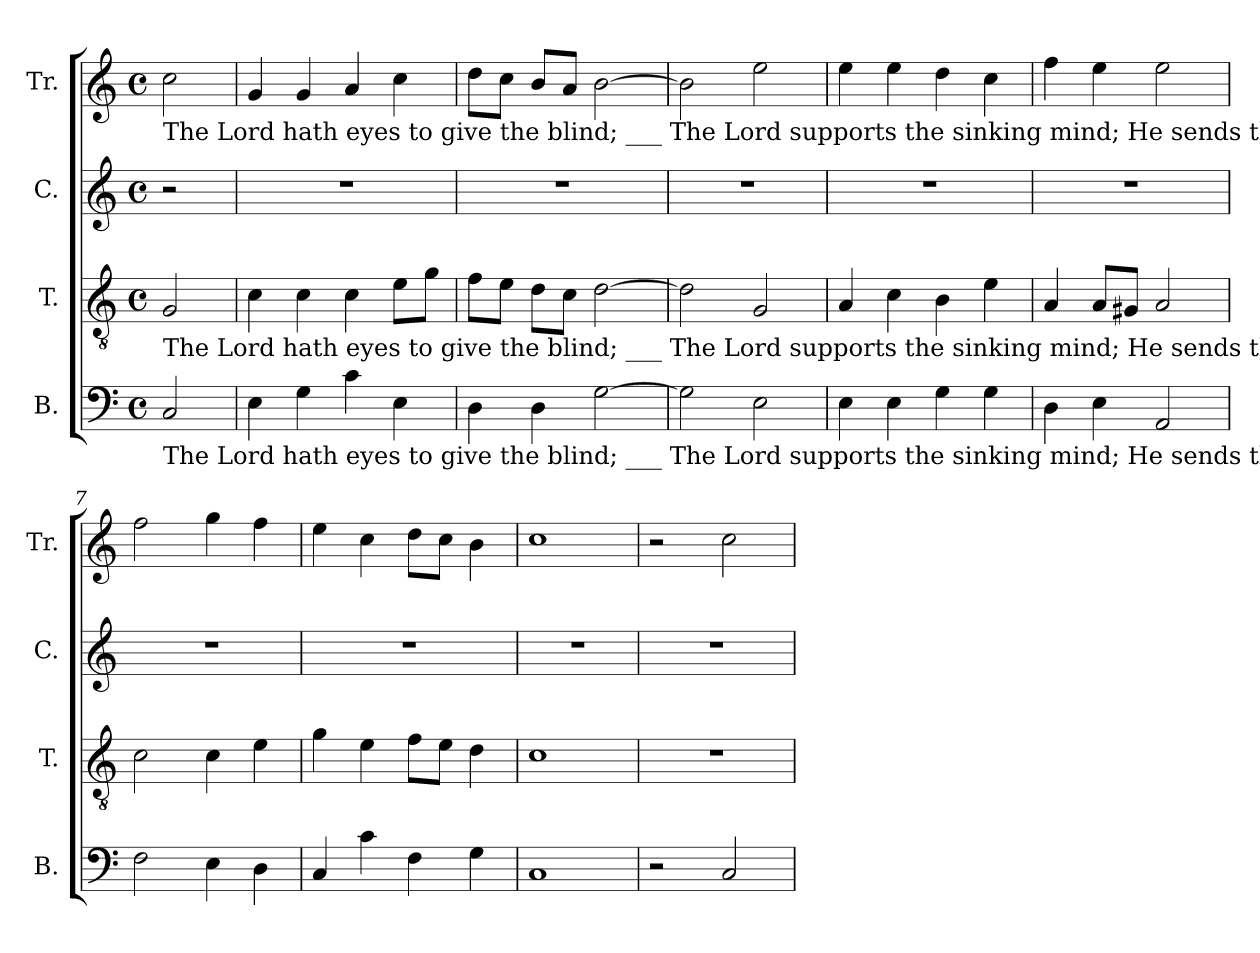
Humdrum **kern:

**kern	**kern	**kern	**kern
*part4	*part3	*part2	*part1
*staff4	*staff3	*staff2	*staff1
*I"B.	*I"T.	*I"C.	*I"Tr.
*I'B.	*I'T.	*I'C.	*I'Tr.
*clefF4	*clefGv2	*clefG2	*clefG2
*k[]	*k[]	*k[]	*k[]
*M4/4	*M4/4	*M4/4	*M4/4
*met(c)	*met(c)	*met(c)	*met(c)
*MM120	*MM120	*MM120	*MM120
=1	=1	=1	=1
!	!	!	!LO:TX:b:t=The  Lord  hath  eyes  to   give   the    blind; ___ The Lord supports the  sinking  mind;   He sends the laboring conscience peace,      He  helps  the  stranger
!	!LO:TX:b:t=The  Lord  hath  eyes  to   give   the    blind; ___ The Lord supports the  sinking  mind;   He sends the laboring conscience peace,	!	!
!LO:TX:b:t=The  Lord  hath  eyes  to   give   the    blind; ___ The Lord supports the  sinking  mind;   He sends the laboring conscience peace,      He  helps  the  stranger	!	!	!
2C/	2G/	2r	2cc\
=2	=2	=2	=2
4E\	4c\	1r	4g/
4G\	4c\	.	4g/
4c\	4c\	.	4a/
4E\	8e\L	.	4cc\
.	8g\J	.	.
=3	=3	=3	=3
4D\	8f\L	1r	8dd\L
.	8e\J	.	8cc\J
4D\	8d\L	.	8b/L
.	8c\J	.	8a/J
[2G\	[2d\	.	[2b\
=4	=4	=4	=4
2G\]	2d\]	1r	2b\]
2E\	2G/	.	2ee\
=5	=5	=5	=5
4E\	4A/	1r	4ee\
4E\	4c\	.	4ee\
4G\	4B\	.	4dd\
4G\	4e\	.	4cc\
=6	=6	=6	=6
4D\	4A/	1r	4ff\
4E\	8A/L	.	4ee\
.	8G#X/J	.	.
2AA/	2A/	.	2ee\
=7	=7	=7	=7
2F\	2c\	1r	2ff\
4E\	4c\	.	4gg\
4D\	4e\	.	4ff\
=8	=8	=8	=8
4C/	4g\	1r	4ee\
4c\	4e\	.	4cc\
4F\	8f\L	.	8dd\L
.	8e\J	.	8cc\J
4G\	4d\	.	4b\
=9	=9	=9	=9
1C	1c	1r	1cc
=10	=10	=10	=10
2r	1r	1r	2r
2C/	.	.	2cc\
=	=	=	=
*-	*-	*-	*-
